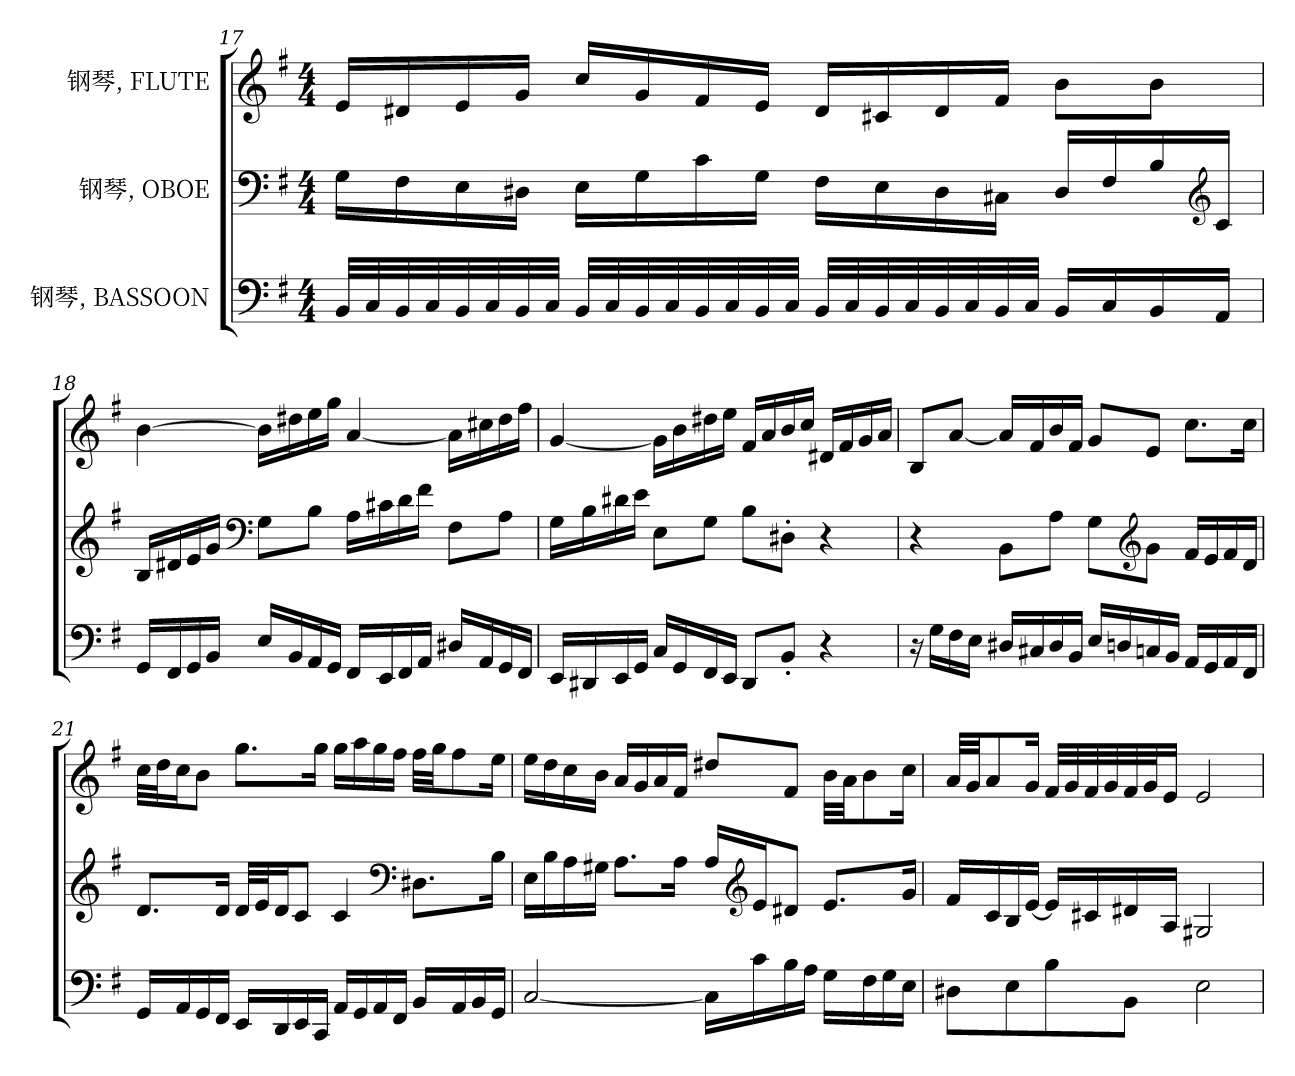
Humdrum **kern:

**kern	**kern	**kern
*part3	*part2	*part1
*staff3	*staff2	*staff1
*I"钢琴, BASSOON	*I"钢琴, OBOE	*I"钢琴, FLUTE
!!LO:LB:g=z
*clefF4	*clefF4	*clefG2
*k[f#]	*k[f#]	*k[f#]
*M4/4	*M4/4	*M4/4
=17	=17	=17
32BB/LLL	16G\LL	16e/LL
32C/	.	.
32BB/	16F#\	16d#X/
32C/	.	.
32BB/	16E\	16e/
32C/	.	.
32BB/	16D#X\JJ	16g/JJ
32C/JJJ	.	.
32BB/LLL	16E\LL	16cc/LL
32C/	.	.
32BB/	16G\	16g/
32C/	.	.
32BB/	16c\	16f#/
32C/	.	.
32BB/	16G\JJ	16e/JJ
32C/JJJ	.	.
32BB/LLL	16F#\LL	16d#/LL
32C/	.	.
32BB/	16E\	16c#X/
32C/	.	.
32BB/	16D#\	16d#/
32C/	.	.
32BB/	16C#X\JJ	16f#/JJ
32C/JJJ	.	.
16BB/LL	16D#/LL	8b\L
16C/	16F#/	.
16BB/	16B/	8b\J
*	*clefG2	*
16AA/JJ	16c/JJ	.
!!LO:LB:g=z
=18	=18	=18
16GG/LL	16B/LL	[4b\
16FF#/	16d#X/	.
16GG/	16e/	.
16BB/JJ	16g/JJ	.
*	*clefF4	*
16E/LL	8G\L	16b\LL]
16BB/	.	16dd#X\
16AA/	8B\J	16ee\
16GG/JJ	.	16gg\JJ
16FF#/LL	16A\LL	[4a/
16EE/	16c#X\	.
16FF#/	16d#\	.
16AA/JJ	16f#\JJ	.
16D#X/LL	8F#\L	16a\LL]
16AA/	.	16cc#X\
16GG/	8A\J	16dd#\
16FF#/JJ	.	16ff#\JJ
=19	=19	=19
16EE/LL	16G\LL	[4g/
16DD#X/	16B\	.
16EE/	16d#X\	.
16GG/JJ	16e\JJ	.
16C/LL	8E\L	16g\LL]
16GG/	.	16b\
16FF#/	8G\J	16dd#X\
16EE/JJ	.	16ee\JJ
8DD#/L	8B\L	16f#/LL
.	.	16a/
8BB'/J	8D#X'\J	16b/
.	.	16cc/JJ
4r	4r	16d#X/LL
.	.	16f#/
.	.	16g/
.	.	16a/JJ
!!LO:PB:g=z
=20	=20	=20
16r	4r	8B/L
16G\LL	.	.
16F#\	.	[8a/J
16E\JJ	.	.
16D#X/LL	8BB\L	16a/LL]
16C#X/	.	16f#/
16D#/	8A\J	16b/
16BB/JJ	.	16f#/JJ
16E/LL	8G\L	8g/L
16Dn/	.	.
*	*clefG2	*
16Cn/	8g\J	8e/J
16BB/JJ	.	.
16AA/LL	16f#/LL	8.cc\L
16GG/	16e/	.
16AA/	16f#/	.
16FF#/JJ	16d/JJ	16cc\Jk
=21	=21	=21
16GG/LL	8.d/L	32cc\LLL
.	.	32dd\J
16AA/	.	16cc\J
16GG/	.	8b\J
16FF#/JJ	16d/Jk	.
16EE/LL	32d/LLL	8.gg\L
.	32e/J	.
16DD/	16d/J	.
16EE/	8c/J	.
16CC/JJ	.	16gg\Jk
16AA/LL	4c/	16gg\LL
16GG/	.	16aa\
16AA/	.	16gg\
16FF#/JJ	.	16ff#\JJ
*	*clefF4	*
16BB/LL	8.D#X\L	32ff#\LLL
.	.	32gg\JJ
16AA/	.	8ff#\
16BB/	.	.
16GG/JJ	16B\Jk	16ee\Jk
!!LO:LB:g=z
=22	=22	=22
[2C/	16E\LL	16ee\LL
.	16B\	16dd\
.	16A\	16cc\
.	16G#X\JJ	16b\JJ
.	8.A\L	16a/LL
.	.	16g/
.	.	16a/
.	16A\Jk	16f#/JJ
16C\LL]	16A/LL	8dd#X/L
*	*clefG2	*
16c\	16e/J	.
16B\	8d#X/J	8f#/J
16A\JJ	.	.
16G\LL	8.e/L	32b\LLL
.	.	32a\JJ
16F#\	.	8b\
16G\	.	.
16E\JJ	16g/Jk	16cc\Jk
=23	=23	=23
*	*	*MM74
8D#X\L	16f#/LL	32a/LLL
*	*	*MM73
.	.	32g/JJ
.	16c/	8a/
8E\	16B/	.
.	[16e/JJ	16g/Jk
8B\	16e/LL]	32f#/LLL
.	.	32g/
*	*	*MM66
.	16c#X/	32f#/
.	.	32g/
8BB\J	16d#X/	32f#/
.	.	32g/J
*	*	*MM63
.	16A/JJ	16e/JJ
2E\	2G#X/	2e/
=	=	=
*-	*-	*-
